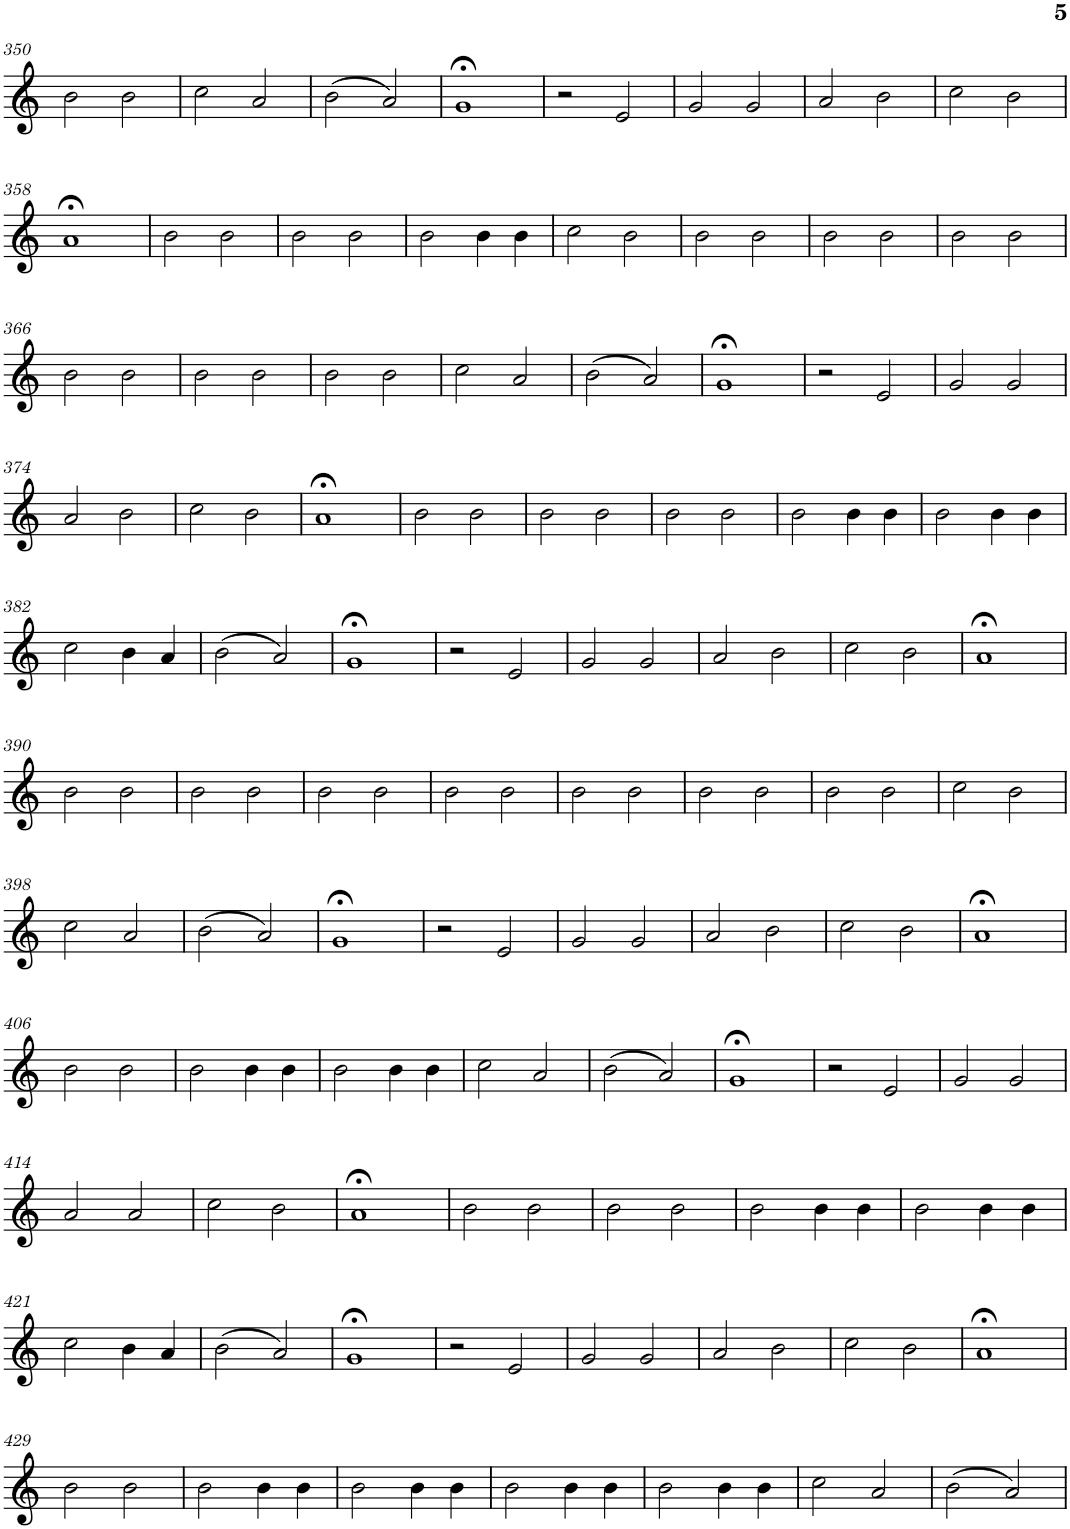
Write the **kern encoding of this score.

**kern
*part1
*staff1
*I"Piano
*I'Pno.
!!LO:PB:g=z
*clefG2
*k[]
*M4/4
*met(c)
=350
2b\
2b\
=351
2cc\
2a/
=352
(2b\
2a/)
=353
1g;<
=354
2r
2e/
=355
2g/
2g/
=356
2a/
2b\
=357
2cc\
2b\
!!LO:LB:g=z
=358
1a;<
=359
2b\
2b\
=360
2b\
2b\
=361
2b\
4b\
4b\
=362
2cc\
2b\
=363
2b\
2b\
=364
2b\
2b\
=365
2b\
2b\
!!LO:LB:g=z
=366
2b\
2b\
=367
2b\
2b\
=368
2b\
2b\
=369
2cc\
2a/
=370
(2b\
2a/)
=371
1g;<
=372
2r
2e/
=373
2g/
2g/
!!LO:LB:g=z
=374
2a/
2b\
=375
2cc\
2b\
=376
1a;<
=377
2b\
2b\
=378
2b\
2b\
=379
2b\
2b\
=380
2b\
4b\
4b\
=381
2b\
4b\
4b\
!!LO:LB:g=z
=382
2cc\
4b\
4a/
=383
(2b\
2a/)
=384
1g;<
=385
2r
2e/
=386
2g/
2g/
=387
2a/
2b\
=388
2cc\
2b\
=389
1a;<
!!LO:LB:g=z
=390
2b\
2b\
=391
2b\
2b\
=392
2b\
2b\
=393
2b\
2b\
=394
2b\
2b\
=395
2b\
2b\
=396
2b\
2b\
=397
2cc\
2b\
!!LO:LB:g=z
=398
2cc\
2a/
=399
(2b\
2a/)
=400
1g;<
=401
2r
2e/
=402
2g/
2g/
=403
2a/
2b\
=404
2cc\
2b\
=405
1a;<
!!LO:LB:g=z
=406
2b\
2b\
=407
2b\
4b\
4b\
=408
2b\
4b\
4b\
=409
2cc\
2a/
=410
(2b\
2a/)
=411
1g;<
=412
2r
2e/
=413
2g/
2g/
!!LO:LB:g=z
=414
2a/
2a/
=415
2cc\
2b\
=416
1a;<
=417
2b\
2b\
=418
2b\
2b\
=419
2b\
4b\
4b\
=420
2b\
4b\
4b\
!!LO:LB:g=z
=421
2cc\
4b\
4a/
=422
(2b\
2a/)
=423
1g;<
=424
2r
2e/
=425
2g/
2g/
=426
2a/
2b\
=427
2cc\
2b\
=428
1a;<
!!LO:LB:g=z
=429
2b\
2b\
=430
2b\
4b\
4b\
=431
2b\
4b\
4b\
=432
2b\
4b\
4b\
=433
2b\
4b\
4b\
=434
2cc\
2a/
=435
(2b\
2a/)
=
*-
